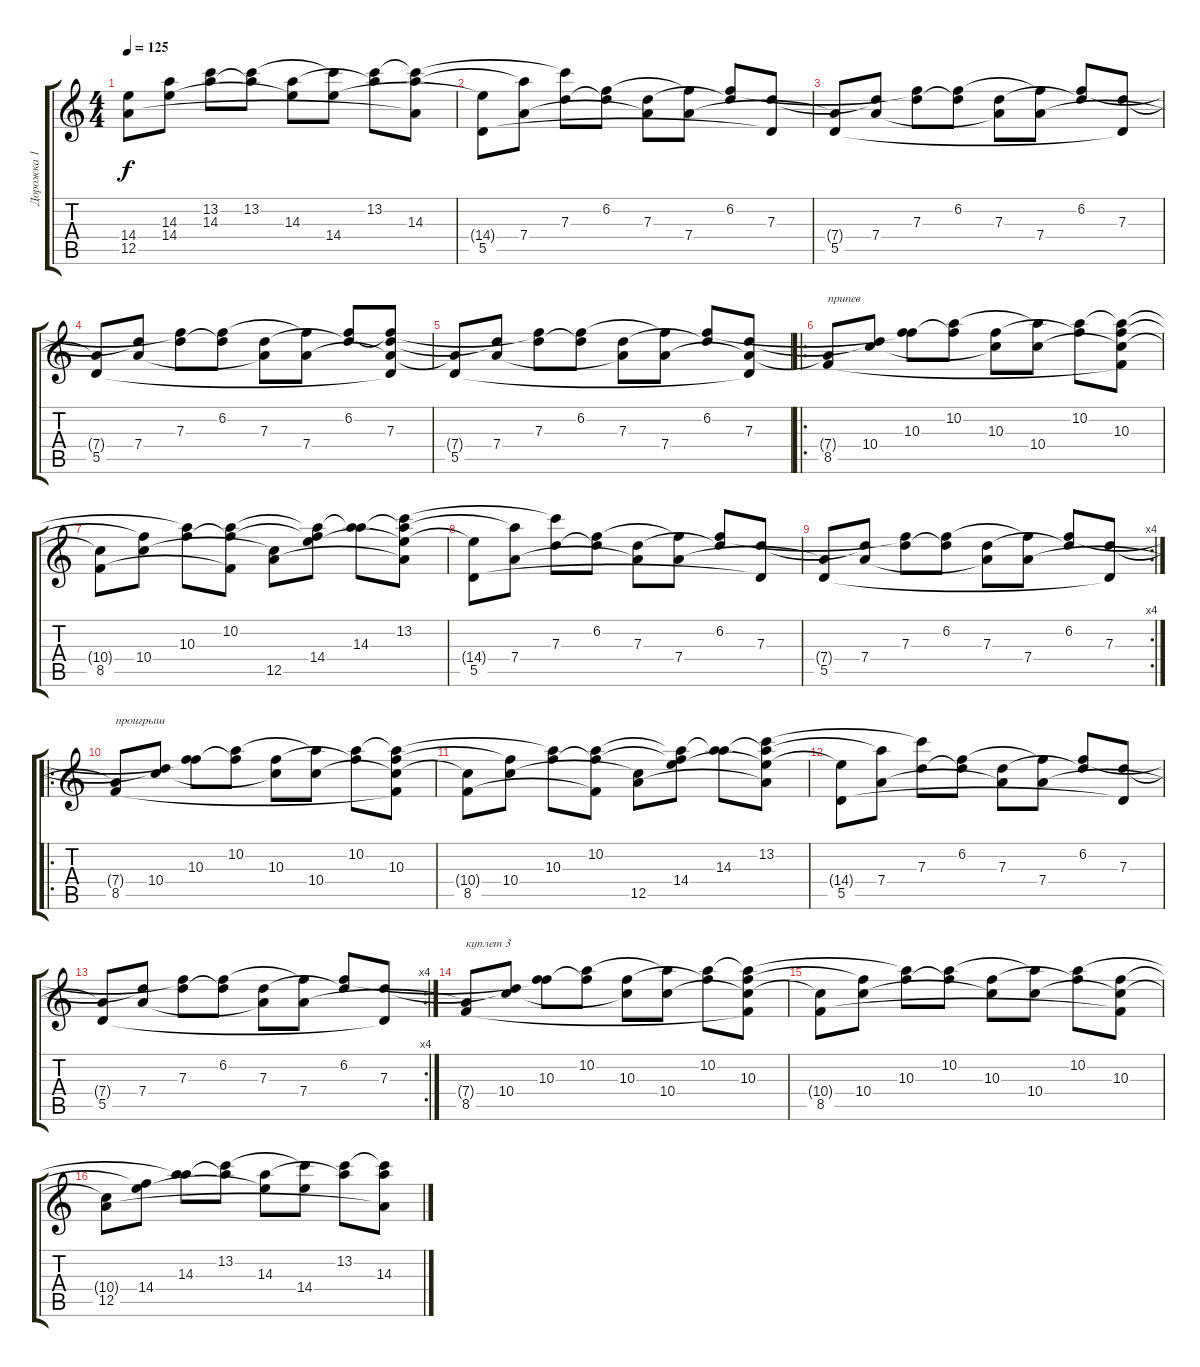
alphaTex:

\track ("Дорожка 1" "Дорожка 1") {instrument electricguitarjazz}
\staff {score tabs}
\tuning (E4 B3 G3 D3 A2 E2) {hide}
\ts (4 4)
\tempo 125
\clef g2
\ks c
(14.4{t} 12.5).8{dy f} (14.3{t} 14.4).8 (13.2{t} 14.3).8 (13.2 14.3{t}).8 (14.3 14.4{t}).8 (13.2{t} 14.4).8 (13.2 14.3{t}).8 (13.2{t} 14.3 12.5{t}).8 |
(14.4{t} 5.5).8 (14.3{t} 7.4).8 (13.2{t} 7.3).8 (6.2 7.3{t}).8 (7.3 7.4{t}).8 (6.2{t} 7.4).8 (6.2 7.3{t}).8 (7.3 5.5{t}).8 |
(7.4{t} 5.5).8 (7.3{t} 7.4).8 (6.2{t} 7.3).8 (6.2 7.3{t}).8 (7.3 7.4{t}).8 (6.2{t} 7.4).8 (6.2 7.3{t}).8 (7.3 5.5{t}).8 |
(7.4{t} 5.5).8 (7.3{t} 7.4).8 (6.2{t} 7.3).8 (6.2 7.3{t}).8 (7.3 7.4{t}).8 (6.2{t} 7.4).8 (6.2 7.3{t}).8 (6.2{t} 7.3 7.4{t} 5.5{t}).8 |
(7.4{t} 5.5).8 (7.3{t} 7.4).8 (6.2{t} 7.3).8 (6.2 7.3{t}).8 (7.3 7.4{t}).8 (6.2{t} 7.4).8 (6.2 7.3{t}).8 (7.3 7.4{t} 5.5{t}).8 |
\ro
(7.4{t} 8.5).8{txt "припев"} (7.3{t} 10.4).8 (6.2{t} 10.3).8 (10.2 10.3{t}).8 (10.3 10.4{t}).8 (10.2{t} 10.4).8 (10.2 10.3{t}).8 (10.2{t} 10.3 10.4{t} 8.5{t}).8 |
(10.4{t} 8.5).8 (10.3{t} 10.4).8 (10.2{t} 10.3).8 (10.2 10.3{t} 8.5{t}).8 (10.4{t} 12.5).8 (10.2{t} 10.3{t} 14.4).8 (10.2{t} 14.3).8 (13.2 14.3{t} 14.4{t} 12.5{t}).8 |
(14.4{t} 5.5).8 (14.3{t} 7.4).8 (13.2{t} 7.3).8 (6.2 7.3{t}).8 (7.3 7.4{t}).8 (6.2{t} 7.4).8 (6.2 7.3{t}).8 (7.3 5.5{t}).8 |
\rc 4
(7.4{t} 5.5).8 (7.3{t} 7.4).8 (6.2{t} 7.3).8 (6.2 7.3{t}).8 (7.3 7.4{t}).8 (6.2{t} 7.4).8 (6.2 7.3{t}).8 (7.3 5.5{t}).8 |
\ro
(7.4{t} 8.5).8{txt "проигрыш"} (7.3{t} 10.4).8 (6.2{t} 10.3).8 (10.2 10.3{t}).8 (10.3 10.4{t}).8 (10.2{t} 10.4).8 (10.2 10.3{t}).8 (10.2{t} 10.3 10.4{t} 8.5{t}).8 |
(10.4{t} 8.5).8 (10.3{t} 10.4).8 (10.2{t} 10.3).8 (10.2 10.3{t} 8.5{t}).8 (10.4{t} 12.5).8 (10.2{t} 10.3{t} 14.4).8 (10.2{t} 14.3).8 (13.2 14.3{t} 14.4{t} 12.5{t}).8 |
(14.4{t} 5.5).8 (14.3{t} 7.4).8 (13.2{t} 7.3).8 (6.2 7.3{t}).8 (7.3 7.4{t}).8 (6.2{t} 7.4).8 (6.2 7.3{t}).8 (7.3 5.5{t}).8 |
\rc 4
(7.4{t} 5.5).8 (7.3{t} 7.4).8 (6.2{t} 7.3).8 (6.2 7.3{t}).8 (7.3 7.4{t}).8 (6.2{t} 7.4).8 (6.2 7.3{t}).8 (7.3 5.5{t}).8 |
(7.4{t} 8.5).8{txt "куплет 3"} (7.3{t} 10.4).8 (6.2{t} 10.3).8 (10.2 10.3{t}).8 (10.3 10.4{t}).8 (10.2{t} 10.4).8 (10.2 10.3{t}).8 (10.2{t} 10.3 10.4{t} 8.5{t}).8 |
(10.4{t} 8.5).8 (10.3{t} 10.4).8 (10.2{t} 10.3).8 (10.2 10.3{t}).8 (10.3 10.4{t}).8 (10.2{t} 10.4).8 (10.2 10.3{t}).8 (10.3 10.4{t} 8.5{t}).8 |
(10.4{t} 12.5).8 (10.3{t} 14.4).8 (10.2{t} 14.3).8 (13.2 14.3{t}).8 (14.3 14.4{t}).8 (13.2{t} 14.4).8 (13.2 14.3{t}).8 (13.2{t} 14.3 12.5{t}).8
